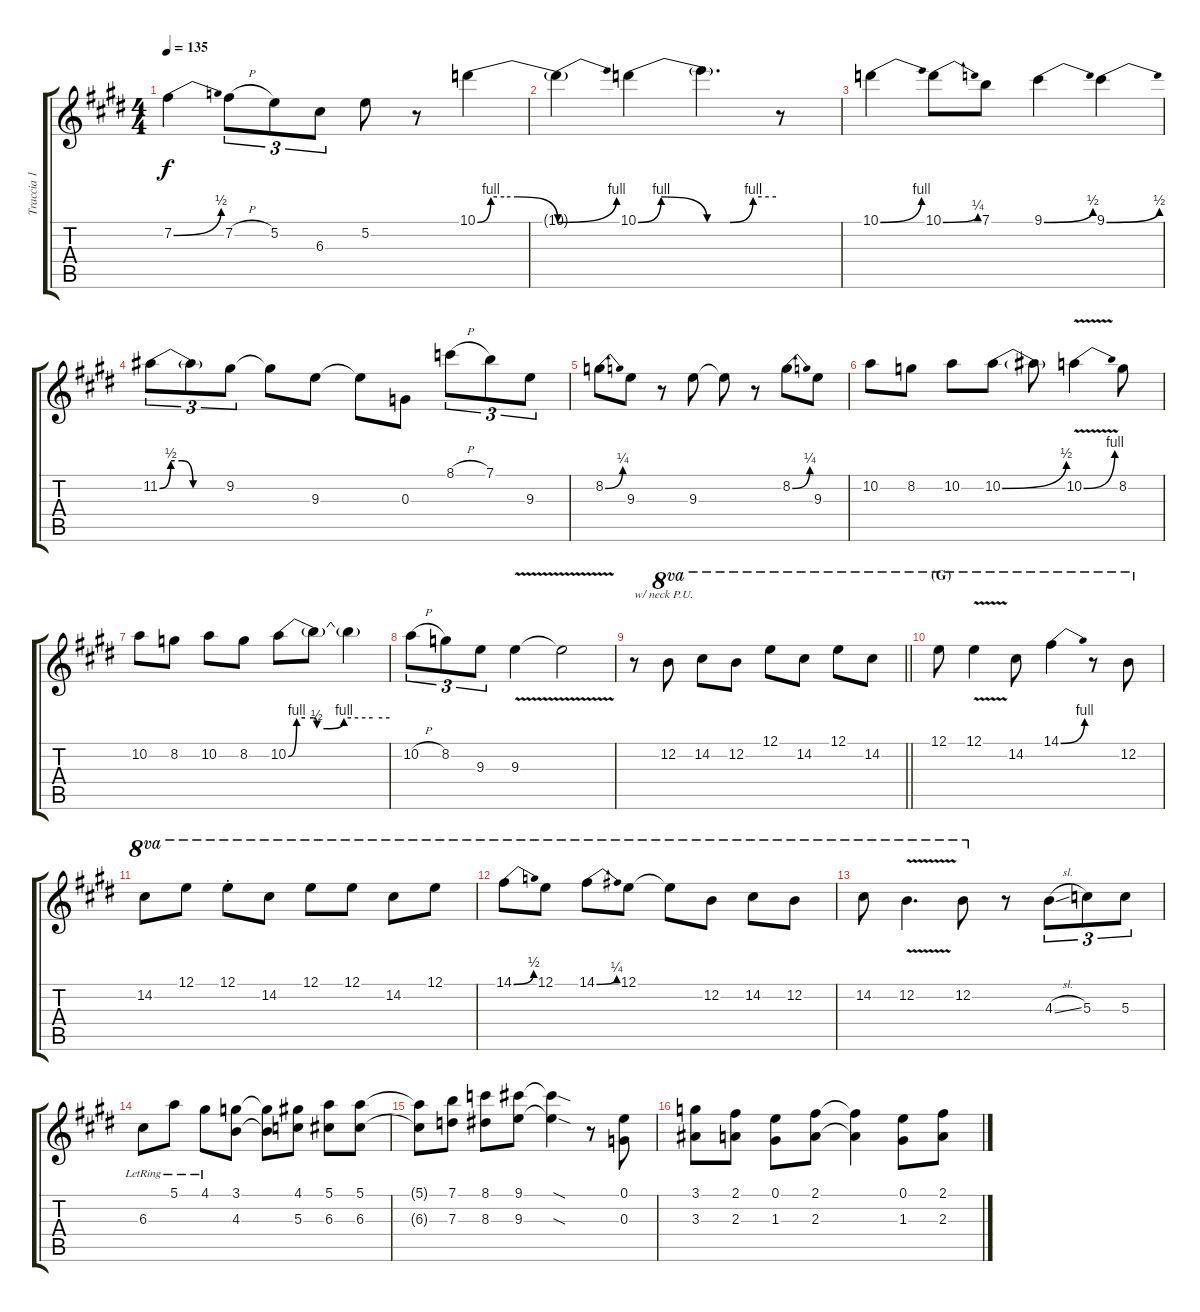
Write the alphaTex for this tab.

\track ("Traccia 1" "Traccia 1") {instrument overdrivenguitar}
\staff {score tabs}
\tuning (E4 B3 G3 D3 A2 E2) {hide}
\ts (4 4)
\tempo 135
\clef g2
\ks e
7.2{be (bend 0 0 60 2)}.4{dy f} 7.2{h}.8{tu (3 2)} 5.2.8{tu (3 2)} 6.3.8{tu (3 2)} 5.2.8 r.8 10.1{be (custom 0 0 10 4 20 4 30 4 60 0)}.4 |
10.1{be (bend 0 0 60 4) t}.4 10.1{be (custom 0 0 10 4 30 0 40 0 50 4 60 4)}.4 10.1{t}.4{d} r.8 |
10.1{be (bend 0 0 60 4)}.4 10.1{be (bend 0 0 60 1)}.8 7.1.8 9.1{be (bend 0 0 60 2)}.4 9.1{be (bend 0 0 60 2)}.4 |
11.2{be (custom 0 0 10 2 20 2 30 0 60 0)}.8{tu (3 2)} 11.2{t}.8{tu (3 2)} 9.2.8{tu (3 2)} 9.2{t}.8 9.3.8 9.3{t}.8 0.3.8 8.1{h}.8{tu (3 2)} 7.1.8{tu (3 2)} 9.3.8{tu (3 2)} |
8.2{be (bend 0 0 60 1)}.8 9.3.8 r.8 9.3.8 9.3{t}.8 r.8 8.2{be (bend 0 0 60 1)}.8 9.3.8 |
10.2.8 8.2.8 10.2.8 10.2{be (bend 0 0 60 2)}.8 10.2{t}.8 10.2{be (bend 0 0 60 4) v}.4 8.2.8 |
10.2.8 8.2.8 10.2.8 8.2.8 10.2{be (custom 0 0 5 4 10 4 15 4 17 2 23 2 33 4 50 4 60 4)}.8 10.2{t}.8 10.2{t}.4 |
10.2{h}.8{tu (3 2)} 8.2.8{tu (3 2)} 9.3.8{tu (3 2)} 9.3{v}.4 9.3{t}.2 |
\barLineRight lightlight
r.8{txt "w/ neck P.U." instrument electricguitarjazz} 12.2.8{ot 8va} 14.2.8{ot 8va} 12.2.8{ot 8va} 12.1.8{ot 8va} 14.2.8{ot 8va} 12.1.8{ot 8va} 14.2.8{ot 8va} |
\section ("" "(G)")
12.1.8{ot 8va} 12.1{v}.4{ot 8va} 14.2.8{ot 8va} 14.1{be (bend 0 0 60 4)}.4{ot 8va} r.8{ot 8va} 12.2.8{ot 8va} |
14.2.8{ot 8va} 12.1.8{ot 8va} 12.1{st}.8{ot 8va} 14.2.8{ot 8va} 12.1.8{ot 8va} 12.1.8{ot 8va} 14.2.8{ot 8va} 12.1.8{ot 8va} |
14.1{be (bend 0 0 60 2)}.8{ot 8va} 12.1.8{ot 8va} 14.1{be (bend 0 0 60 1)}.8{ot 8va} 12.1.8{ot 8va} 12.1{t}.8{ot 8va} 12.2.8{ot 8va} 14.2.8{ot 8va} 12.2.8{ot 8va} |
14.2.8{ot 8va} 12.2{v}.4{d ot 8va} 12.2.8{ot 8va} r.8 4.3{sl}.8{tu (3 2)} 5.3.8{tu (3 2)} 5.3.8{tu (3 2)} |
6.3{lr}.8 5.1{lr}.8 4.1{lr}.8 (3.1 4.3).8 (3.1{t} 4.3{t}).8 (4.1 5.3).8 (5.1 6.3).8 (5.1 6.3).8 |
(5.1{t} 6.3{t}).8 (7.1 7.3).8 (8.1 8.3).8 (9.1 9.3).8 (9.1{sod t} 9.3{sod t}).4 r.8 (0.1 0.3).8 |
(3.1 3.3).8 (2.1 2.3).8 (0.1 1.3).8 (2.1 2.3).8 (2.1{t} 2.3{t}).4 (0.1 1.3).8 (2.1 2.3).8
